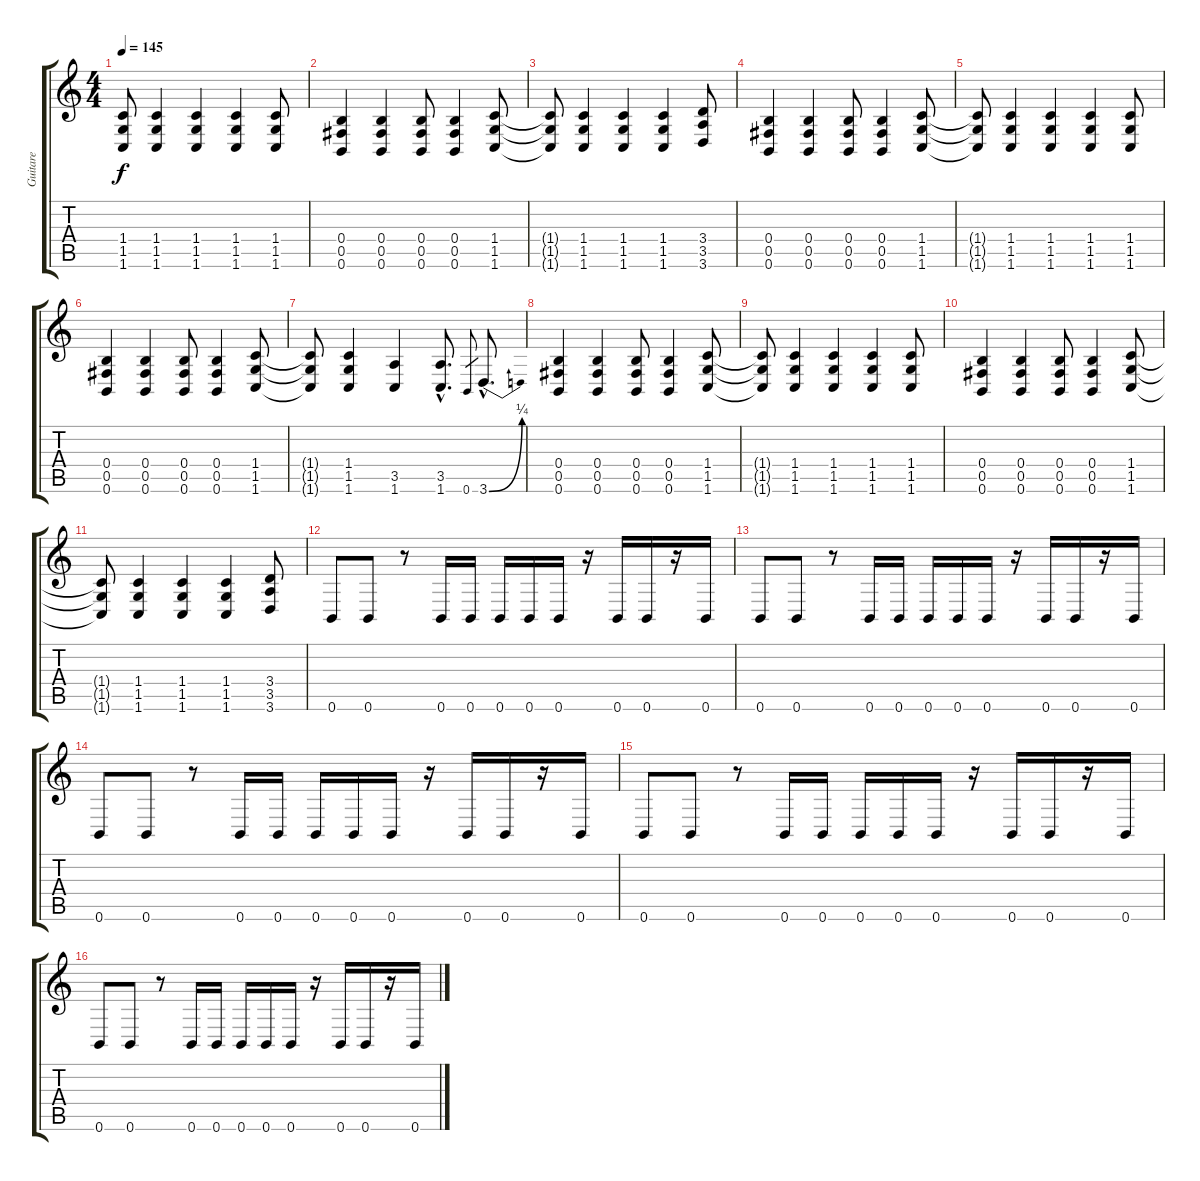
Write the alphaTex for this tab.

\track ("Guitare" "Guitare") {instrument distortionguitar}
\staff {score tabs}
\tuning (Db4 Ab3 E3 B2 Gb2 B1) {hide}
\ts (4 4)
\tempo 145
\clef g2
\ks c
(1.4{t} 1.5{t} 1.6{t}).8{dy f} (1.4 1.5 1.6).4 (1.4 1.5 1.6).4 (1.4 1.5 1.6).4 (1.4 1.5 1.6).8 |
(0.4 0.5 0.6).4 (0.4 0.5 0.6).4 (0.4 0.5 0.6).8 (0.4 0.5 0.6).4 (1.4 1.5 1.6).8 |
(1.4{t} 1.5{t} 1.6{t}).8 (1.4 1.5 1.6).4 (1.4 1.5 1.6).4 (1.4 1.5 1.6).4 (3.4 3.5 3.6).8 |
(0.4 0.5 0.6).4 (0.4 0.5 0.6).4 (0.4 0.5 0.6).8 (0.4 0.5 0.6).4 (1.4 1.5 1.6).8 |
(1.4{t} 1.5{t} 1.6{t}).8 (1.4 1.5 1.6).4 (1.4 1.5 1.6).4 (1.4 1.5 1.6).4 (1.4 1.5 1.6).8 |
(0.4 0.5 0.6).4 (0.4 0.5 0.6).4 (0.4 0.5 0.6).8 (0.4 0.5 0.6).4 (1.4 1.5 1.6).8 |
(1.4{t} 1.5{t} 1.6{t}).8 (1.4 1.5 1.6).4 (3.5 1.6).4 (3.5{hac} 1.6{hac}).8{d} 0.6.8{gr} 3.6{be (bend 0 0 60 1) hac}.8{d} |
(0.4 0.5 0.6).4 (0.4 0.5 0.6).4 (0.4 0.5 0.6).8 (0.4 0.5 0.6).4 (1.4 1.5 1.6).8 |
(1.4{t} 1.5{t} 1.6{t}).8 (1.4 1.5 1.6).4 (1.4 1.5 1.6).4 (1.4 1.5 1.6).4 (1.4 1.5 1.6).8 |
(0.4 0.5 0.6).4 (0.4 0.5 0.6).4 (0.4 0.5 0.6).8 (0.4 0.5 0.6).4 (1.4 1.5 1.6).8 |
(1.4{t} 1.5{t} 1.6{t}).8 (1.4 1.5 1.6).4 (1.4 1.5 1.6).4 (1.4 1.5 1.6).4 (3.4 3.5 3.6).8 |
\section ("" "")
0.6.8 0.6.8 r.8 0.6.16 0.6.16 0.6.16 0.6.16 0.6.16 r.16 0.6.16 0.6.16 r.16 0.6.16 |
0.6.8 0.6.8 r.8 0.6.16 0.6.16 0.6.16 0.6.16 0.6.16 r.16 0.6.16 0.6.16 r.16 0.6.16 |
0.6.8 0.6.8 r.8 0.6.16 0.6.16 0.6.16 0.6.16 0.6.16 r.16 0.6.16 0.6.16 r.16 0.6.16 |
0.6.8 0.6.8 r.8 0.6.16 0.6.16 0.6.16 0.6.16 0.6.16 r.16 0.6.16 0.6.16 r.16 0.6.16 |
0.6.8 0.6.8 r.8 0.6.16 0.6.16 0.6.16 0.6.16 0.6.16 r.16 0.6.16 0.6.16 r.16 0.6.16
